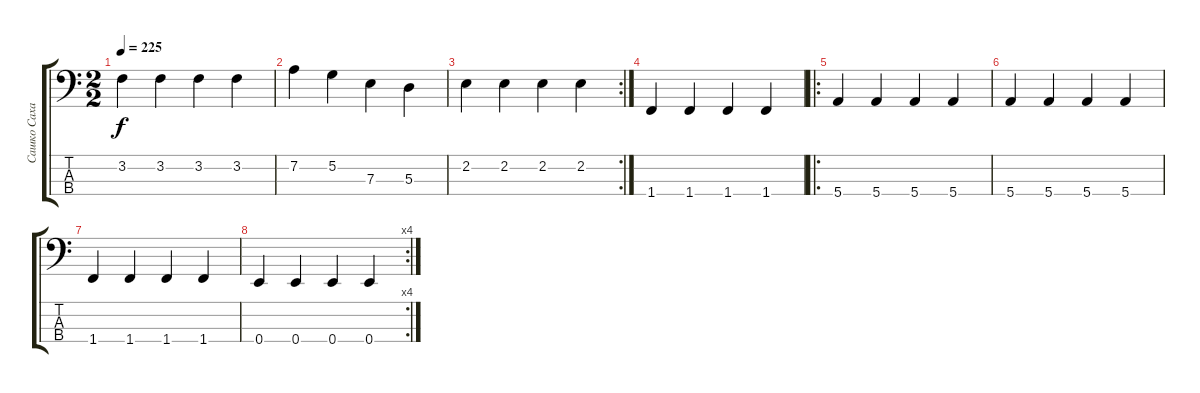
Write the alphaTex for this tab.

\track ("Сашко Сахаров" "Сашко Саха") {instrument electricbasspick}
\staff {score tabs}
\tuning (G2 D2 A1 E1) {hide}
\ts (2 2)
\tempo 225
\clef f4
\ks c
3.2.4{dy f} 3.2.4 3.2.4 3.2.4 |
7.2.4 5.2.4 7.3.4 5.3.4 |
\rc 2
2.2.4 2.2.4 2.2.4 2.2.4 |
1.4.4 1.4.4 1.4.4 1.4.4 |
\ro
5.4.4 5.4.4 5.4.4 5.4.4 |
5.4.4 5.4.4 5.4.4 5.4.4 |
1.4.4 1.4.4 1.4.4 1.4.4 |
\rc 4
0.4.4 0.4.4 0.4.4 0.4.4
